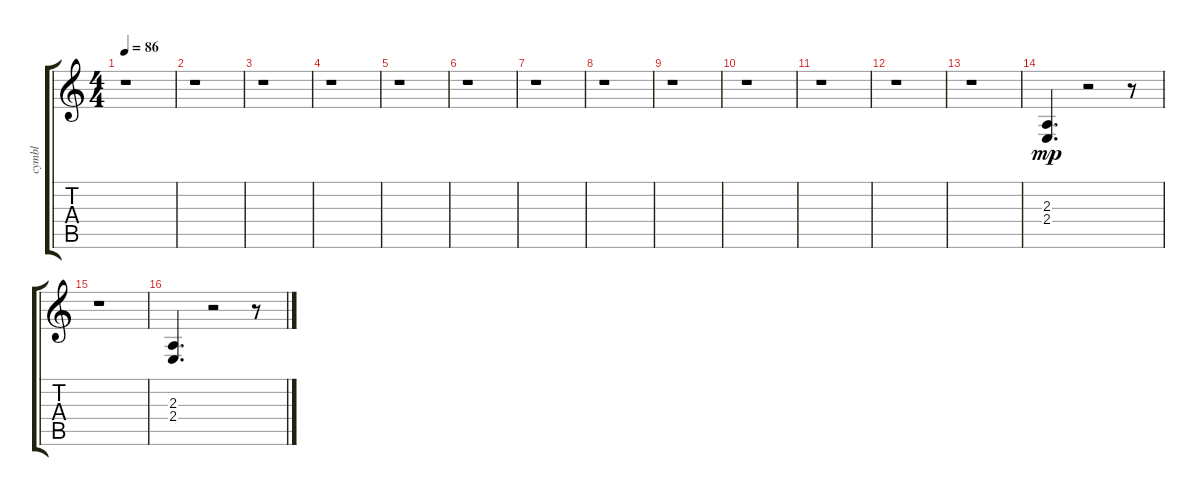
\track ("cymbl" "cymbl") {instrument acousticgrandpiano}
\staff {score tabs}
\tuning (E4 B3 G3 D3 A2 E2) {hide}
\ts (4 4)
\tempo 86
\clef g2
\ks c
r.1{dy mp} |
r.1 |
r.1 |
r.1 |
r.1 |
r.1 |
r.1 |
r.1 |
r.1 |
r.1 |
r.1 |
r.1 |
r.1 |
(2.3 2.4).4{d} r.2 r.8 |
r.1 |
(2.3 2.4).4{d} r.2 r.8
